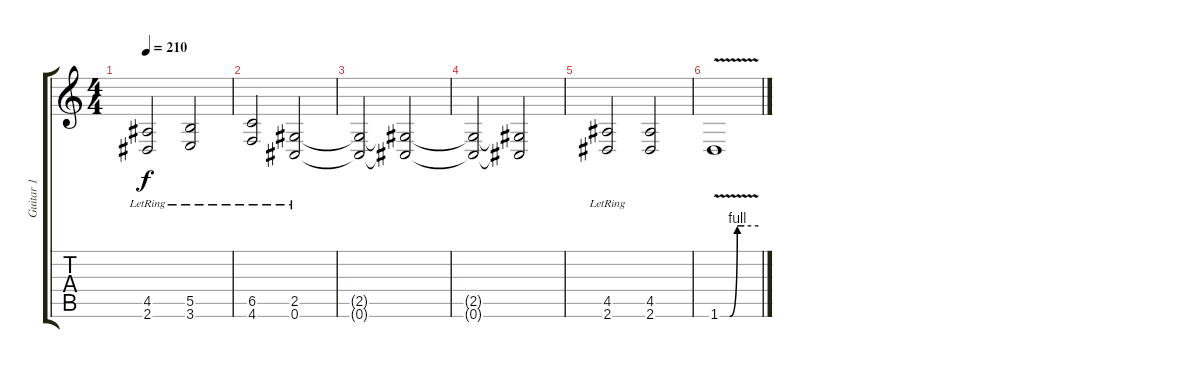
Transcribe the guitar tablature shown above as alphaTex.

\track ("Guitar 1 " "Guitar 1 ") {instrument distortionguitar}
\staff {score tabs}
\tuning (Db4 Ab3 E3 B2 Gb2 Db2) {hide}
\ts (4 4)
\tempo 210
\clef g2
\ks c
(4.5{lr} 2.6{lr}).2{dy f} (5.5{lr} 3.6{lr}).2 |
(6.5{lr} 4.6{lr}).2 (2.5{lr} 0.6{lr}).2 |
(2.5{t} 0.6{t}).2 (2.5{t} 0.6{t}).2 |
(2.5{t} 0.6{t}).2 (2.5{t} 0.6{t}).2 |
(4.5{lr} 2.6{lr}).2 (4.5 2.6).2 |
1.6{be (custom 0 0 15 0 27 4 38 4 60 4) v}.1
